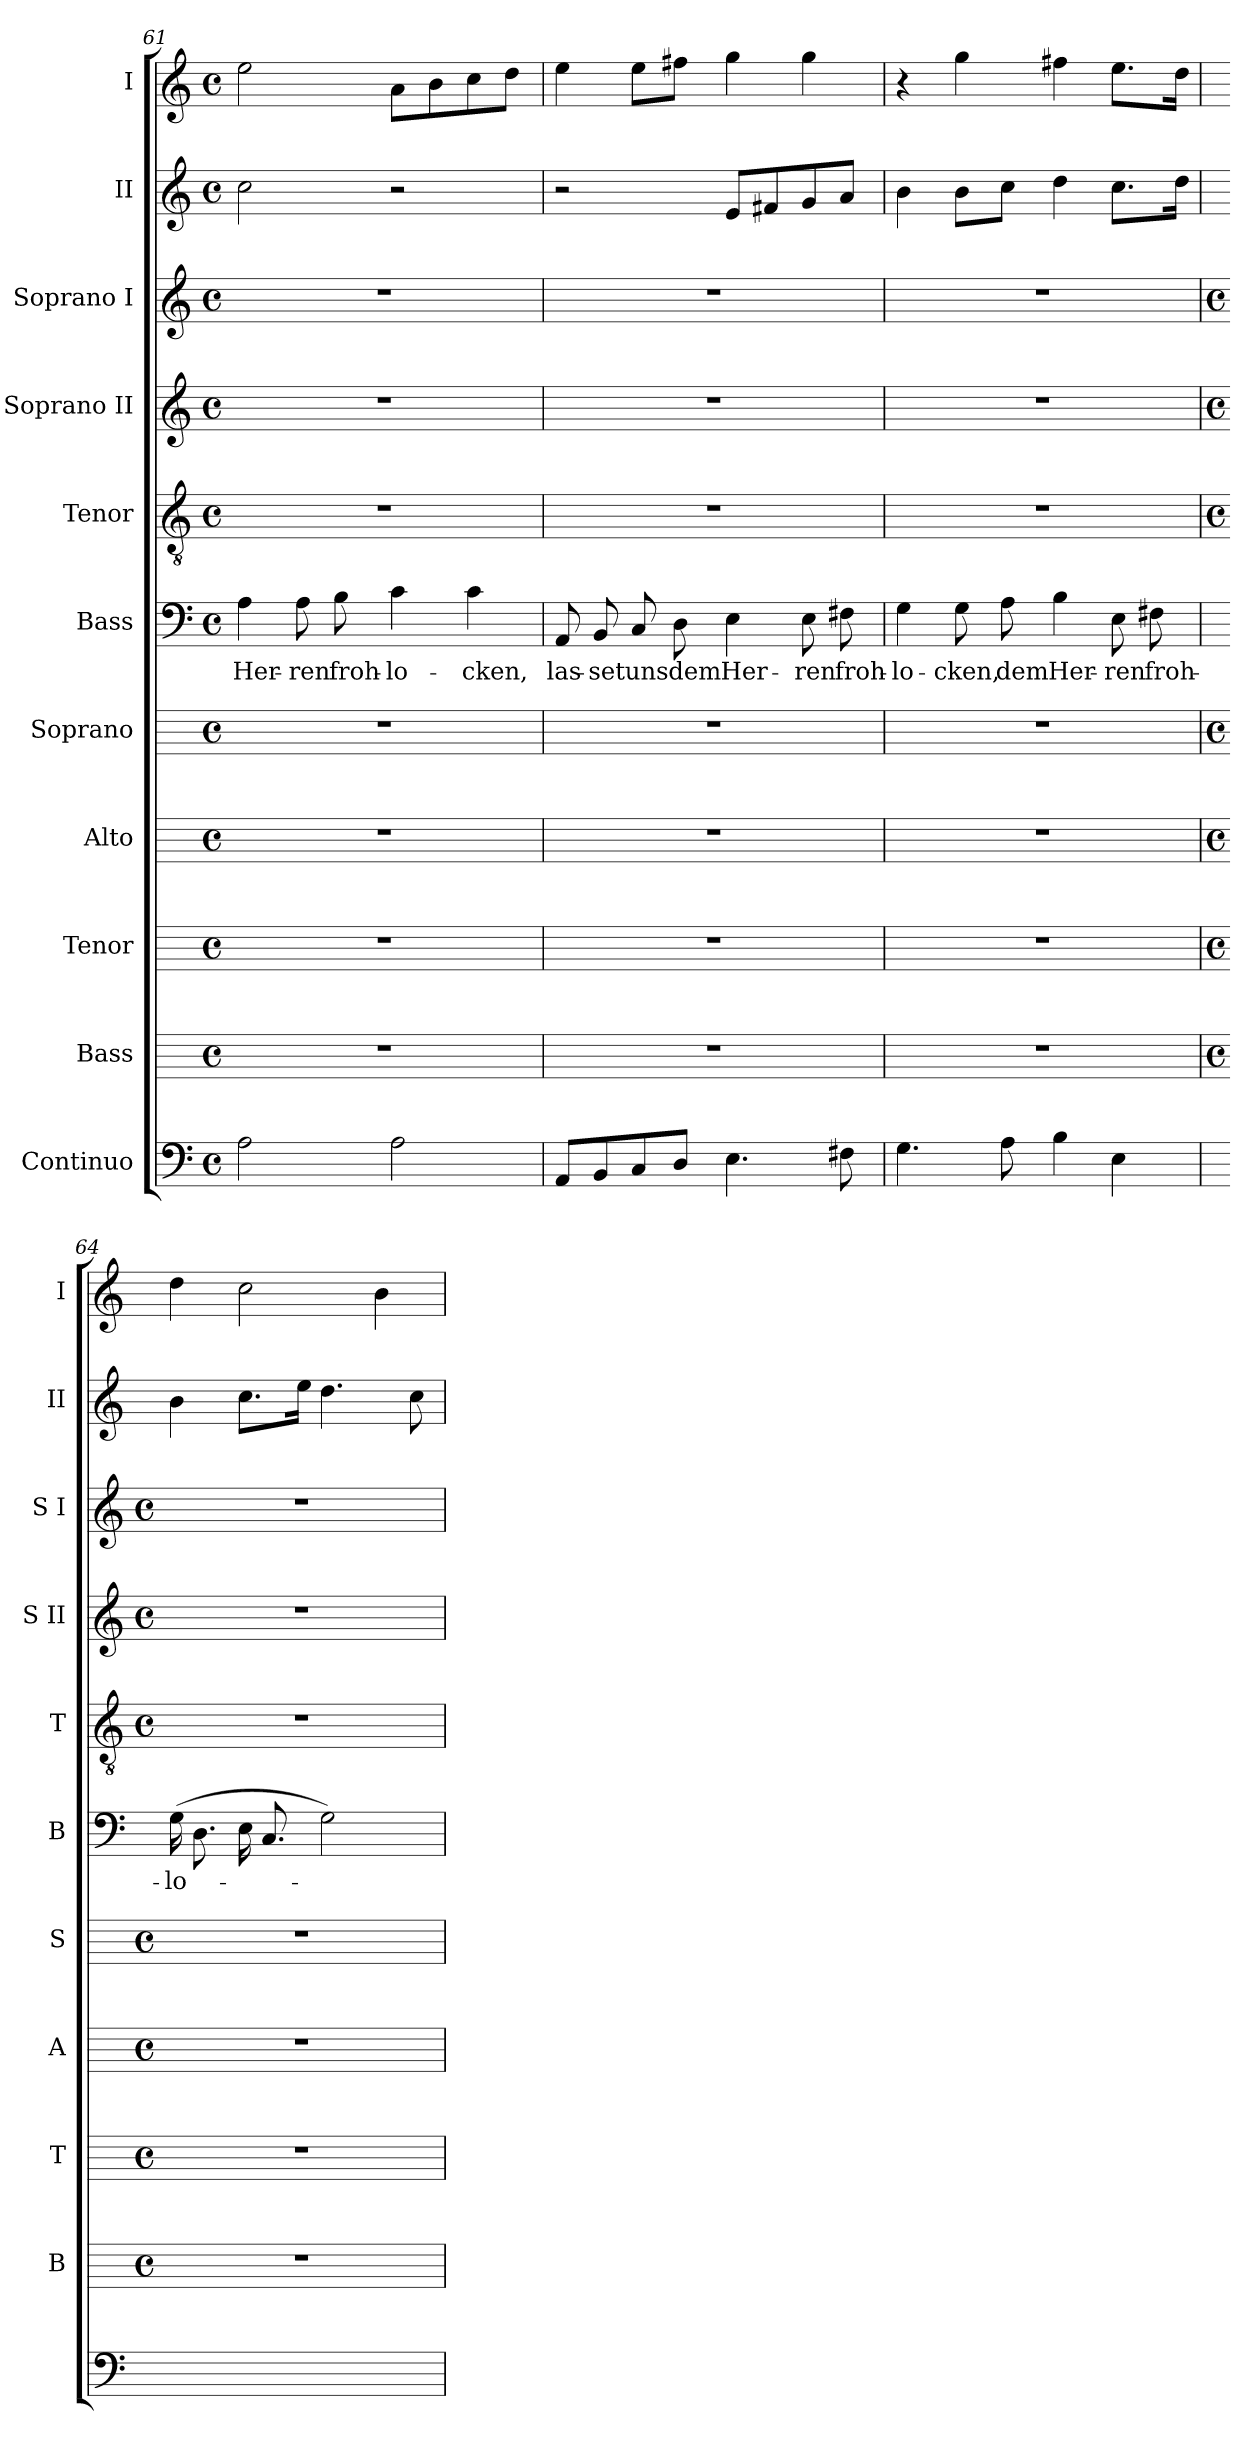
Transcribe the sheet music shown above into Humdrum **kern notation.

**kern	**text	**kern	**kern	**kern	**kern	**kern	**text	**kern	**kern	**kern	**kern	**kern
*part11	*part11	*part10	*part9	*part8	*part7	*part6	*part6	*part5	*part4	*part3	*part2	*part1
*staff11	*staff11	*staff10	*staff9	*staff8	*staff7	*staff6	*staff6	*staff5	*staff4	*staff3	*staff2	*staff1
*I"Continuo	*	*I"Bass	*I"Tenor	*I"Alto	*I"Soprano	*I"Bass	*	*I"Tenor	*I"Soprano II	*I"Soprano I	*I"II	*I"I
*	*	*I'B	*I'T	*I'A	*I'S	*I'B	*	*I'T	*I'S II	*I'S I	*I'II	*I'I
*clefF4	*	*	*	*	*	*clefF4	*	*clefGv2	*clefG2	*clefG2	*clefG2	*clefG2
*	*	*ITrd4c7	*ITrd4c7	*ITrd4c7	*ITrd4c7	*	*	*	*	*	*	*
*k[]	*	*	*	*	*	*k[]	*	*k[]	*k[]	*k[]	*k[]	*k[]
*C:	*	*	*	*	*	*C:	*	*C:	*C:	*C:	*C:	*C:
*M4/4	*	*M4/4	*M4/4	*M4/4	*M4/4	*M4/4	*	*M4/4	*M4/4	*M4/4	*M4/4	*M4/4
*met(c)	*	*met(c)	*met(c)	*met(c)	*met(c)	*met(c)	*	*met(c)	*met(c)	*met(c)	*met(c)	*met(c)
=61	=61	=61	=61	=61	=61	=61	=61	=61	=61	=61	=61	=61
!	!	!	!	!	!	!	!LO:LY:b	!	!	!	!	!
2A	.	1r	1r	1r	1r	4A	Her-	1r	1r	1r	2cc	2ee
!	!	!	!	!	!	!	!LO:LY:b	!	!	!	!	!
.	.	.	.	.	.	8A	-ren	.	.	.	.	.
!	!	!	!	!	!	!	!LO:LY:b	!	!	!	!	!
.	.	.	.	.	.	8B	froh-	.	.	.	.	.
!	!	!	!	!	!	!	!LO:LY:b	!	!	!	!	!
2A	.	.	.	.	.	4c	-lo-	.	.	.	2r	8aL
.	.	.	.	.	.	.	.	.	.	.	.	8b
!	!	!	!	!	!	!	!LO:LY:b	!	!	!	!	!
.	.	.	.	.	.	4c	-cken,	.	.	.	.	8cc
.	.	.	.	.	.	.	.	.	.	.	.	8ddJ
=62	=62	=62	=62	=62	=62	=62	=62	=62	=62	=62	=62	=62
!	!	!	!	!	!	!	!LO:LY:b	!	!	!	!	!
8AAL	.	1r	1r	1r	1r	8AA	las-	1r	1r	1r	2r	4ee
!	!	!	!	!	!	!	!LO:LY:b	!	!	!	!	!
8BB	.	.	.	.	.	8BB	-set	.	.	.	.	.
!	!	!	!	!	!	!	!LO:LY:b	!	!	!	!	!
8C	.	.	.	.	.	8C	uns	.	.	.	.	8eeL
!	!	!	!	!	!	!	!LO:LY:b	!	!	!	!	!
8DJ	.	.	.	.	.	8D	dem	.	.	.	.	8ff#XJ
!	!	!	!	!	!	!	!LO:LY:b	!	!	!	!	!
4.E	.	.	.	.	.	4E	Her-	.	.	.	8eL	4gg
.	.	.	.	.	.	.	.	.	.	.	8f#X	.
!	!	!	!	!	!	!	!LO:LY:b	!	!	!	!	!
.	.	.	.	.	.	8E	-ren	.	.	.	8g	4gg
!	!	!	!	!	!	!	!LO:LY:b	!	!	!	!	!
8F#X	.	.	.	.	.	8F#X	froh-	.	.	.	8aJ	.
=63	=63	=63	=63	=63	=63	=63	=63	=63	=63	=63	=63	=63
!	!	!	!	!	!	!	!LO:LY:b	!	!	!	!	!
4.G	.	1r	1r	1r	1r	4G	-lo-	1r	1r	1r	4b	4r
!	!	!	!	!	!	!	!LO:LY:b	!	!	!	!	!
.	.	.	.	.	.	8G	-cken,	.	.	.	8bL	4gg
!	!	!	!	!	!	!	!LO:LY:b	!	!	!	!	!
8A	.	.	.	.	.	8A	dem	.	.	.	8ccJ	.
!	!	!	!	!	!	!	!LO:LY:b	!	!	!	!	!
4B	.	.	.	.	.	4B	Her-	.	.	.	4dd	4ff#X
!	!	!	!	!	!	!	!LO:LY:b	!	!	!	!	!
4E	.	.	.	.	.	8E	-ren	.	.	.	8.ccL	8.eeL
!	!	!	!	!	!	!	!LO:LY:b	!	!	!	!	!
.	.	.	.	.	.	8F#X	froh-	.	.	.	.	.
.	.	.	.	.	.	.	.	.	.	.	16ddJ	16ddJ
!!LO:LB:g=z
=64	=64	=64	=64	=64	=64	=64	=64	=64	=64	=64	=64	=64
*	*	*M4/4	*M4/4	*M4/4	*M4/4	*	*	*M4/4	*M4/4	*M4/4	*	*
*	*	*met(c)	*met(c)	*met(c)	*met(c)	*	*	*met(c)	*met(c)	*met(c)	*	*
!	!LO:LY:b	!	!	!	!	!	!LO:LY:b	!	!	!	!	!
[4Gyy	3	1r	1r	1r	1r	(>16GLL	-lo-	1r	1r	1r	4b	4dd
.	.	.	.	.	.	8.DJ	.	.	.	.	.	.
!	!LO:LY:b	!	!	!	!	!	!	!	!	!	!	!
2Gyy_	4	.	.	.	.	16ELL	.	.	.	.	8.ccL	2cc
.	.	.	.	.	.	8.CJ	.	.	.	.	.	.
.	.	.	.	.	.	.	.	.	.	.	16eeJ	.
.	.	.	.	.	.	2G)	.	.	.	.	4.dd	.
!	!LO:LY:b	!	!	!	!	!	!	!	!	!	!	!
4Gyy]	3	.	.	.	.	.	.	.	.	.	.	4b
.	.	.	.	.	.	.	.	.	.	.	8cc	.
=	=	=	=	=	=	=	=	=	=	=	=	=
*-	*-	*-	*-	*-	*-	*-	*-	*-	*-	*-	*-	*-
